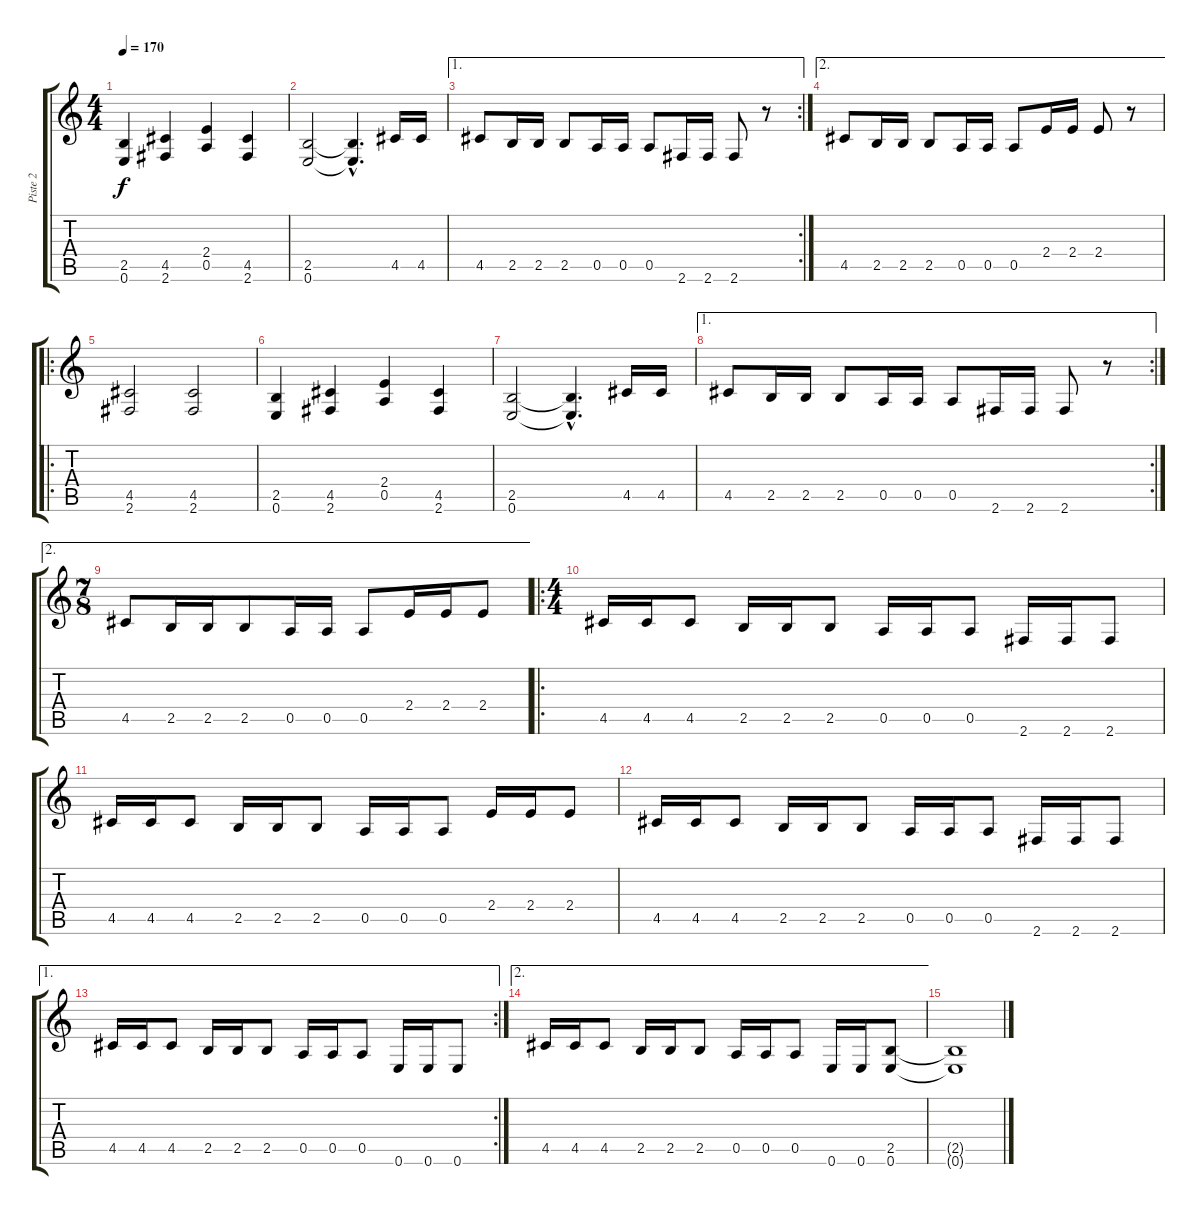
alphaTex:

\track ("Piste 2" "Piste 2") {instrument distortionguitar}
\staff {score tabs}
\tuning (E4 B3 G3 D3 A2 E2) {hide}
\ts (4 4)
\tempo 170
\clef g2
\ks c
(2.5 0.6).4{dy f} (4.5 2.6).4 (2.4 0.5).4 (4.5 2.6).4 |
(2.5 0.6).2 (2.5{hac t} 0.6{hac t}).4{d} 4.5.16 4.5.16 |
\ae 1
\rc 2
4.5.8 2.5.16 2.5.16 2.5.8 0.5.16 0.5.16 0.5.8 2.6.16 2.6.16 2.6.8 r.8 |
\ae 2
4.5.8 2.5.16 2.5.16 2.5.8 0.5.16 0.5.16 0.5.8 2.4.16 2.4.16 2.4.8 r.8 |
\ro
(4.5 2.6).2 (4.5 2.6).2 |
(2.5 0.6).4 (4.5 2.6).4 (2.4 0.5).4 (4.5 2.6).4 |
(2.5 0.6).2 (2.5{hac t} 0.6{hac t}).4{d} 4.5.16 4.5.16 |
\ae 1
\rc 2
4.5.8 2.5.16 2.5.16 2.5.8 0.5.16 0.5.16 0.5.8 2.6.16 2.6.16 2.6.8 r.8 |
\ae 2
\ts (7 8)
4.5.8 2.5.16 2.5.16 2.5.8 0.5.16 0.5.16 0.5.8 2.4.16 2.4.16 2.4.8 |
\ro
\ts (4 4)
4.5.16 4.5.16 4.5.8 2.5.16 2.5.16 2.5.8 0.5.16 0.5.16 0.5.8 2.6.16 2.6.16 2.6.8 |
4.5.16 4.5.16 4.5.8 2.5.16 2.5.16 2.5.8 0.5.16 0.5.16 0.5.8 2.4.16 2.4.16 2.4.8 |
4.5.16 4.5.16 4.5.8 2.5.16 2.5.16 2.5.8 0.5.16 0.5.16 0.5.8 2.6.16 2.6.16 2.6.8 |
\ae 1
\rc 2
4.5.16 4.5.16 4.5.8 2.5.16 2.5.16 2.5.8 0.5.16 0.5.16 0.5.8 0.6.16 0.6.16 0.6.8 |
\ae 2
4.5.16 4.5.16 4.5.8 2.5.16 2.5.16 2.5.8 0.5.16 0.5.16 0.5.8 0.6.16 0.6.16 (2.5 0.6).8 |
(2.5{t} 0.6{t}).1
